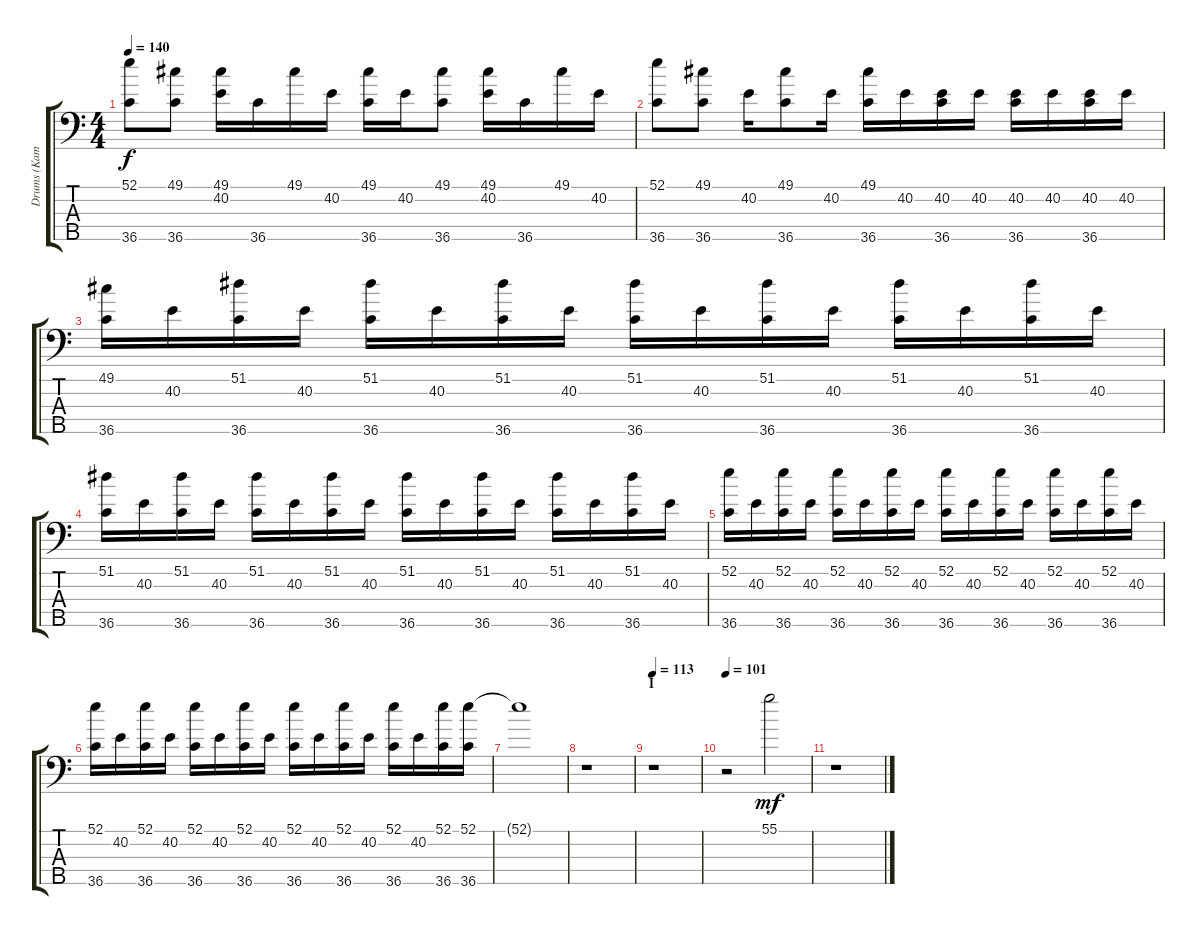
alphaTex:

\track ("Drums (Kamijyo)" "Drums (Kam") {instrument acousticgrandpiano}
\staff {score tabs}
\tuning (C-1 C-1 C-1 C-1 C-1) {hide}
\ts (4 4)
\tempo 140
\clef f4
\ks c
(52.1 36.5).8{dy f} (49.1 36.5).8 (49.1 40.2).16 36.5.16 49.1.16 40.2.16 (49.1 36.5).16 40.2.16 (49.1 36.5).8 (49.1 40.2).16 36.5.16 49.1.16 40.2.16 |
(52.1 36.5).8 (49.1 36.5).8 40.2.16 (49.1 36.5).8 40.2.16 (49.1 36.5).16 40.2.16 (40.2 36.5).16 40.2.16 (40.2 36.5).16 40.2.16 (40.2 36.5).16 40.2.16 |
(49.1 36.5).16 40.2.16 (51.1 36.5).16 40.2.16 (51.1 36.5).16 40.2.16 (51.1 36.5).16 40.2.16 (51.1 36.5).16 40.2.16 (51.1 36.5).16 40.2.16 (51.1 36.5).16 40.2.16 (51.1 36.5).16 40.2.16 |
(51.1 36.5).16 40.2.16 (51.1 36.5).16 40.2.16 (51.1 36.5).16 40.2.16 (51.1 36.5).16 40.2.16 (51.1 36.5).16 40.2.16 (51.1 36.5).16 40.2.16 (51.1 36.5).16 40.2.16 (51.1 36.5).16 40.2.16 |
(52.1 36.5).16 40.2.16 (52.1 36.5).16 40.2.16 (52.1 36.5).16 40.2.16 (52.1 36.5).16 40.2.16 (52.1 36.5).16 40.2.16 (52.1 36.5).16 40.2.16 (52.1 36.5).16 40.2.16 (52.1 36.5).16 40.2.16 |
(52.1 36.5).16 40.2.16 (52.1 36.5).16 40.2.16 (52.1 36.5).16 40.2.16 (52.1 36.5).16 40.2.16 (52.1 36.5).16 40.2.16 (52.1 36.5).16 40.2.16 (52.1 36.5).16 40.2.16 (52.1 36.5).16 (52.1 36.5).16 |
52.1{t}.1 |
r.1 |
\section ("" "I")
\tempo 113
r.1 |
\tempo 101
r.2 55.1.2{dy mf} |
r.1
